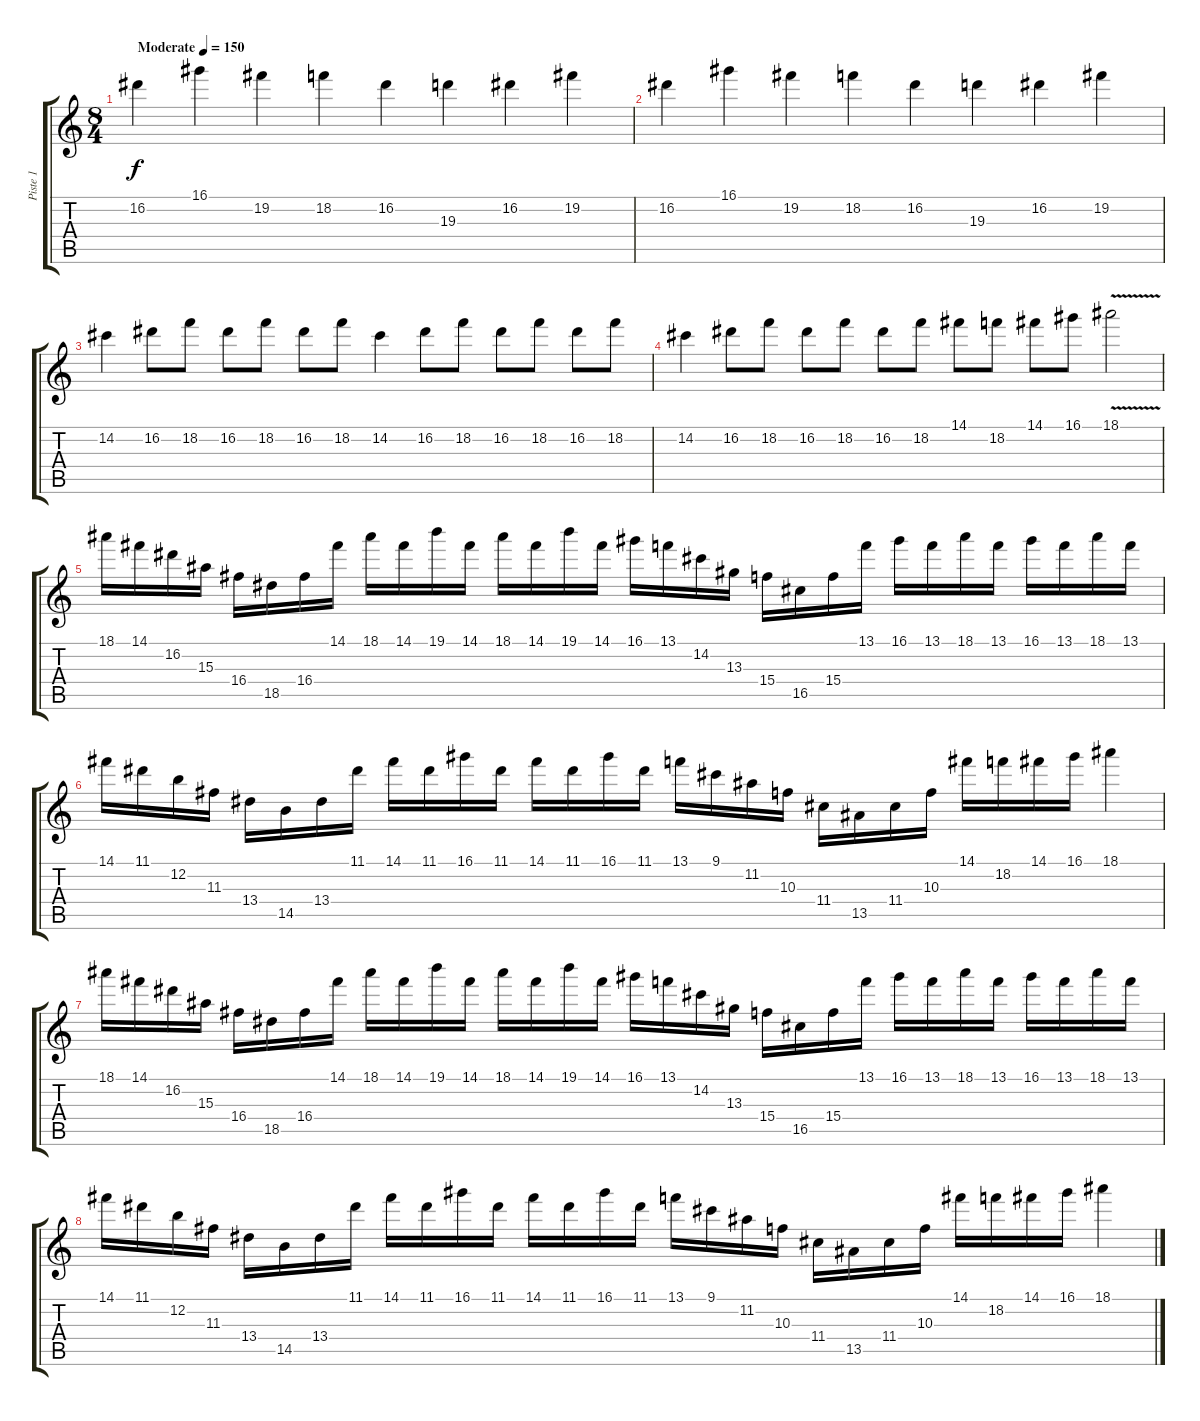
\track ("Piste 1" "Piste 1") {instrument distortionguitar}
\staff {score tabs}
\tuning (E4 B3 G3 D3 A2 E2) {hide}
\ts (8 4)
\tempo (150 "Moderate")
\clef g2
\ks c
16.2.4{dy f instrument distortionguitar} 16.1.4 19.2.4 18.2.4 16.2.4 19.3.4 16.2.4 19.2.4 |
16.2.4 16.1.4 19.2.4 18.2.4 16.2.4 19.3.4 16.2.4 19.2.4 |
14.2.4 16.2.8 18.2.8 16.2.8 18.2.8 16.2.8 18.2.8 14.2.4 16.2.8 18.2.8 16.2.8 18.2.8 16.2.8 18.2.8 |
14.2.4 16.2.8 18.2.8 16.2.8 18.2.8 16.2.8 18.2.8 14.1.8 18.2.8 14.1.8 16.1.8 18.1{v}.2 |
18.1.16 14.1.16 16.2.16 15.3.16 16.4.16 18.5.16 16.4.16 14.1.16 18.1.16 14.1.16 19.1.16 14.1.16 18.1.16 14.1.16 19.1.16 14.1.16 16.1.16 13.1.16 14.2.16 13.3.16 15.4.16 16.5.16 15.4.16 13.1.16 16.1.16 13.1.16 18.1.16 13.1.16 16.1.16 13.1.16 18.1.16 13.1.16 |
14.1.16 11.1.16 12.2.16 11.3.16 13.4.16 14.5.16 13.4.16 11.1.16 14.1.16 11.1.16 16.1.16 11.1.16 14.1.16 11.1.16 16.1.16 11.1.16 13.1.16 9.1.16 11.2.16 10.3.16 11.4.16 13.5.16 11.4.16 10.3.16 14.1.16 18.2.16 14.1.16 16.1.16 18.1.4 |
18.1.16 14.1.16 16.2.16 15.3.16 16.4.16 18.5.16 16.4.16 14.1.16 18.1.16 14.1.16 19.1.16 14.1.16 18.1.16 14.1.16 19.1.16 14.1.16 16.1.16 13.1.16 14.2.16 13.3.16 15.4.16 16.5.16 15.4.16 13.1.16 16.1.16 13.1.16 18.1.16 13.1.16 16.1.16 13.1.16 18.1.16 13.1.16 |
14.1.16 11.1.16 12.2.16 11.3.16 13.4.16 14.5.16 13.4.16 11.1.16 14.1.16 11.1.16 16.1.16 11.1.16 14.1.16 11.1.16 16.1.16 11.1.16 13.1.16 9.1.16 11.2.16 10.3.16 11.4.16 13.5.16 11.4.16 10.3.16 14.1.16 18.2.16 14.1.16 16.1.16 18.1.4
